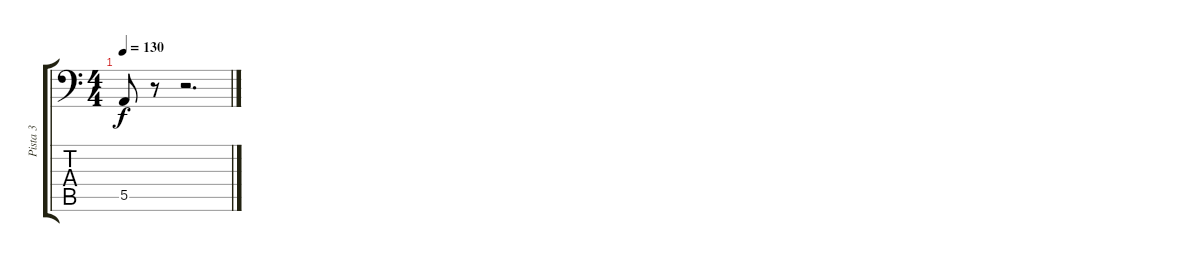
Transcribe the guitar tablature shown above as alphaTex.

\track ("Pista 3" "Pista 3") {instrument electricbassfinger}
\staff {score tabs}
\tuning (C3 G2 D2 A1 E1 B0) {hide}
\ts (4 4)
\tempo 130
\clef f4
\ks c
5.5.8{dy f} r.8 r.2{d}
